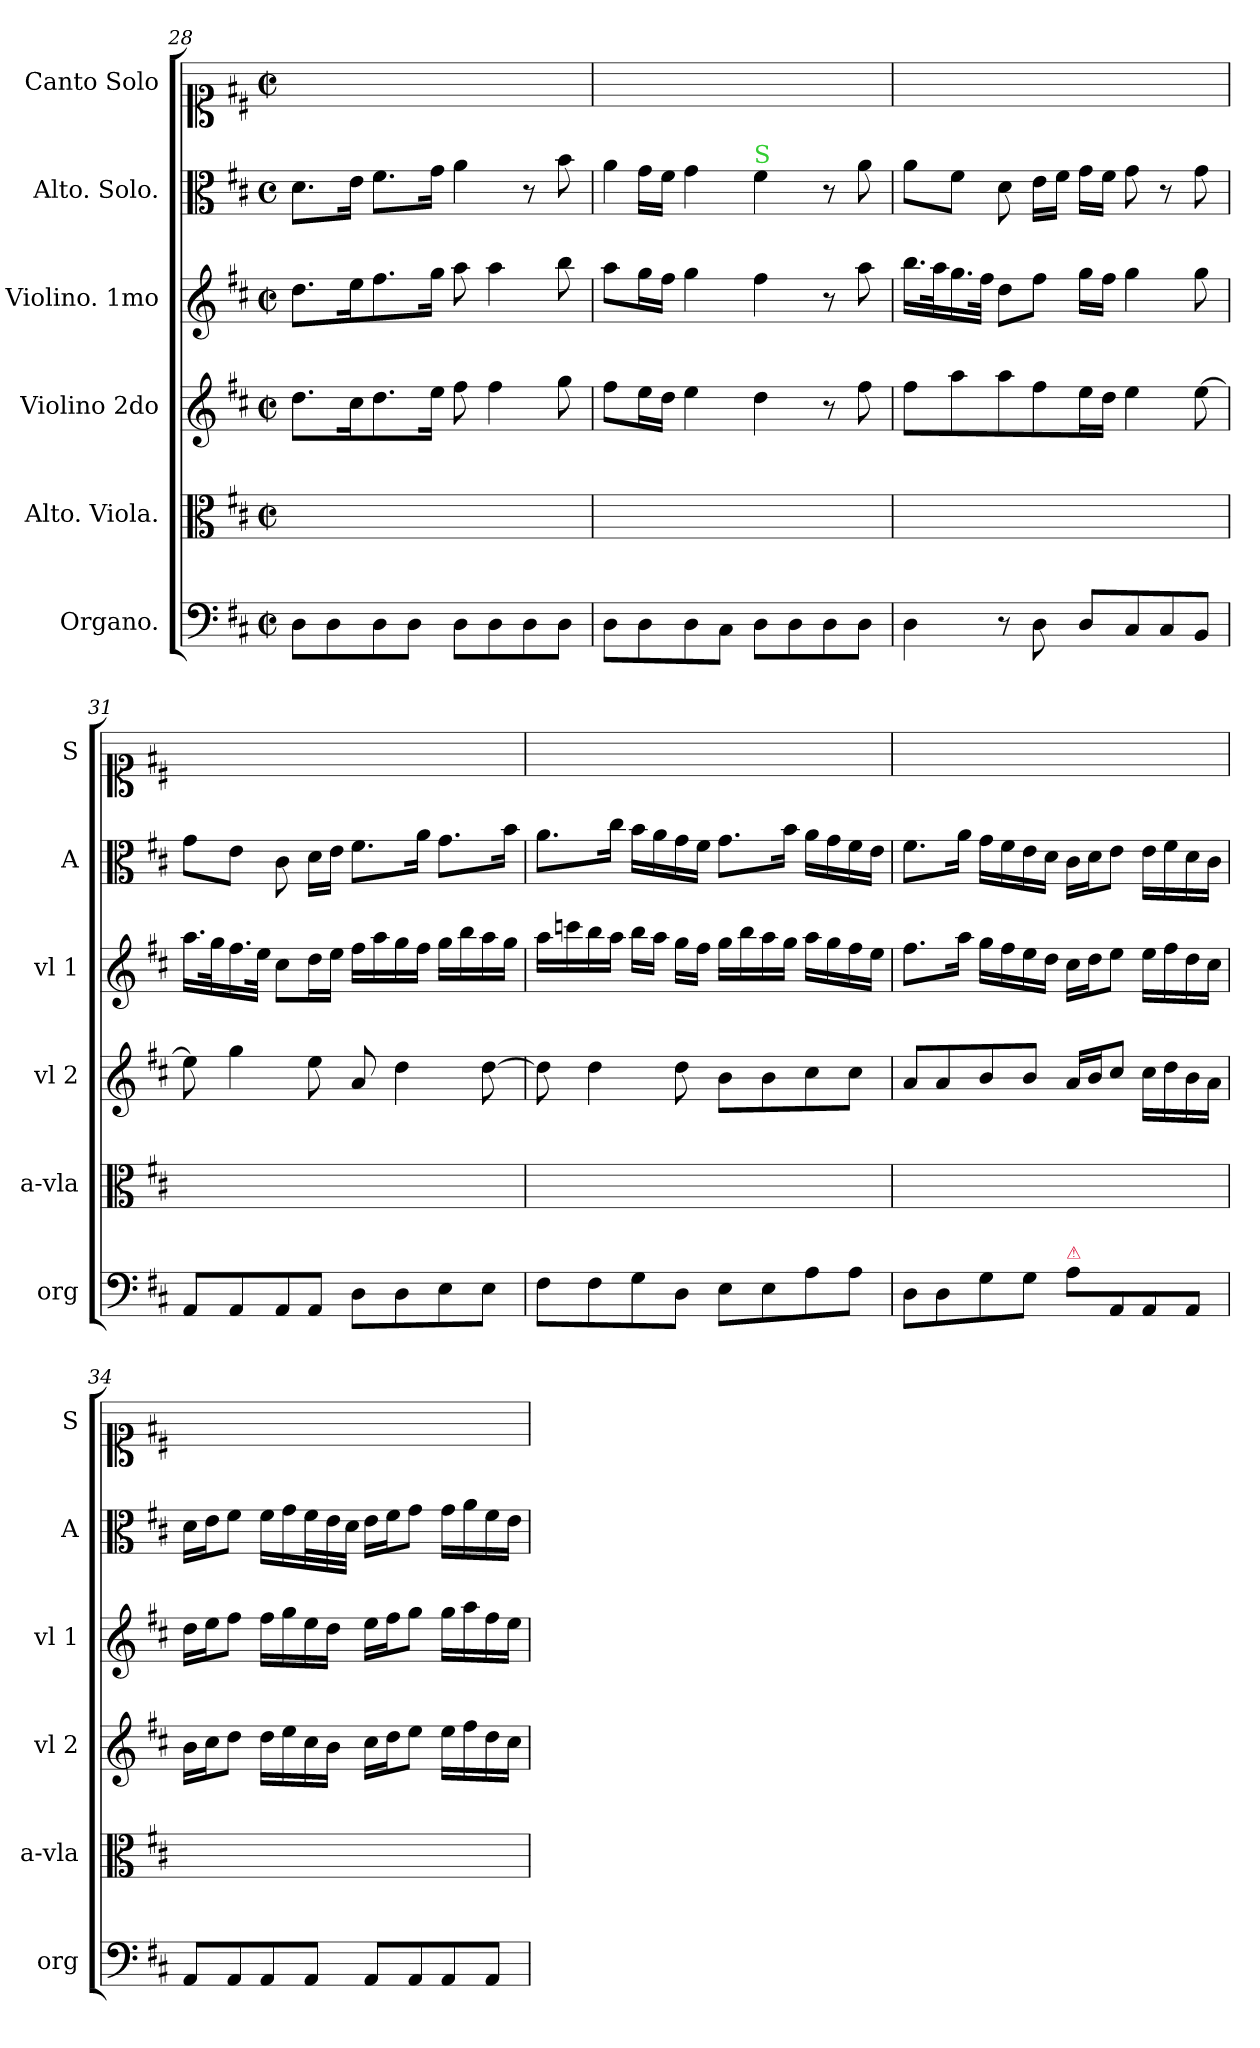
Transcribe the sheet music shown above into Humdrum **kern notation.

**kern	**kern	**kern	**kern	**kern	**kern
*part6	*part5	*part4	*part3	*part2	*part1
*staff6	*staff5	*staff4	*staff3	*staff2	*staff1
*I"Organo.	*I"Alto. Viola.	*I"Violino 2do	*I"Violino. 1mo	*I"Alto. Solo.	*I"Canto Solo
*I'org	*I'a-vla	*I'vl 2	*I'vl 1	*I'A	*I'S
*clefF4	*clefC3	*clefG2	*clefG2	*clefC3	*clefC1
*k[f#c#]	*k[f#c#]	*k[f#c#]	*k[f#c#]	*k[f#c#]	*k[f#c#]
*M2/2	*M2/2	*M2/2	*M2/2	*M2/2	*M2/2
*met(c|)	*met(c|)	*met(c|)	*met(c|)	*met(c)	*met(c|)
=28	=28	=28	=28	=28	=28
8D\L	1ryy	8.dd\L	8.dd\L	8.d\L	1ryy
8D\	.	.	.	.	.
.	.	16cc#\K	16ee\K	16e\Jk	.
8D\	.	8.dd\	8.ff#\	8.f#\L	.
8D\J	.	.	.	.	.
.	.	16ee\Jk	16gg\Jk	16g\Jk	.
8D\L	.	8ff#\	8aa\	4a\	.
8D\	.	4ff#\	4aa\	.	.
8D\	.	.	.	8r	.
8D\J	.	8gg\	8bb\	8b\	.
=29	=29	=29	=29	=29	=29
!	!	!	!	!LO:N:vis=4	!
8D\L	1ryy	8ff#\L	8aa\L	8a\	1ryy
8D\	.	16ee\L	16gg\L	16g\LL	.
.	.	16dd\JJ	16ff#\JJ	16f#\JJ	.
8D\	.	4ee\	4gg\	4g\	.
8C#\J	.	.	.	.	.
!	!	!	!	!LO:TX:a:color=limegreen:t=S	!
8D\L	.	4dd\	4ff#\	4f#\	.
8D\	.	.	.	.	.
8D\	.	8r	8r	8r	.
8D\J	.	8ff#\	8aa\	8a\	.
=30	=30	=30	=30	=30	=30
4D\	1ryy	8ff#\L	16.bb\LL	8a\L	1ryy
.	.	.	32aa\K	.	.
.	.	8aa\	16.gg\	8f#\J	.
.	.	.	32ff#\JJk	.	.
8r	.	8aa\	8dd\L	8d\	.
8D\	.	8ff#\	8ff#\J	16e\LL	.
.	.	.	.	16f#\JJ	.
8D/L	.	16ee\L	16gg\LL	16g\LL	.
.	.	16dd\JJ	16ff#\JJ	16f#\JJ	.
8C#/	.	4ee\	4gg\	8g\	.
8C#/	.	.	.	8r	.
8BB/J	.	[8ee\	8gg\	8g\	.
=31	=31	=31	=31	=31	=31
8AA/L	1ryy	8ee\]	16.aa\LL	8g\L	1ryy
.	.	.	32gg\K	.	.
8AA/	.	4gg\	16.ff#\	8e\J	.
.	.	.	32ee\JJk	.	.
8AA/	.	.	8cc#\L	8c#\	.
8AA/J	.	8ee\	16dd\L	16d\LL	.
.	.	.	16ee\JJ	16e\JJ	.
8D\L	.	8a/	16ff#\LL	8.f#\L	.
.	.	.	16aa\	.	.
8D\	.	4dd\	16gg\	.	.
.	.	.	16ff#\JJ	16a\Jk	.
8E\	.	.	16gg\LL	8.g\L	.
.	.	.	16bb\	.	.
8E\J	.	[8dd\	16aa\	.	.
.	.	.	16gg\JJ	16b\Jk	.
=32	=32	=32	=32	=32	=32
8F#\L	1ryy	8dd\]	16aa\LL	8.a\L	1ryy
.	.	.	16cccn\	.	.
8F#\	.	4dd\	16bb\	.	.
.	.	.	16aa\JJ	16cc#\Jk	.
8G\	.	.	16bb\LL	16b\LL	.
.	.	.	16aa\JJ	16a\	.
8D\J	.	8dd\	16gg\LL	16g\	.
.	.	.	16ff#\JJ	16f#\JJ	.
8E\L	.	8b\L	16gg\LL	8.g\L	.
.	.	.	16bb\	.	.
8E\	.	8b\	16aa\	.	.
.	.	.	16gg\JJ	16b\Jk	.
8A\	.	8cc#\	16aa\LL	16a\LL	.
.	.	.	16gg\	16g\	.
8A\J	.	8cc#\J	16ff#\	16f#\	.
.	.	.	16ee\JJ	16e\JJ	.
=33	=33	=33	=33	=33	=33
8D\L	1ryy	8a/L	8.ff#\L	8.f#\L	1ryy
8D\	.	8a/	.	.	.
.	.	.	16aa\Jk	16a\Jk	.
8G\	.	8b/	16gg\LL	16g\LL	.
.	.	.	16ff#\	16f#\	.
8G\J	.	8b/J	16ee\	16e\	.
.	.	.	16dd\JJ	16d\JJ	.
!LO:TX:a:color=crimson:t=⚠	!	!	!	!	!
8A\L	.	16a/LL	16cc#\LL	16c#\LL	.
.	.	16b/J	16dd\J	16d\J	.
8AA/	.	8cc#/J	8ee\J	8e\J	.
8AA/	.	16cc#\LL	16ee\LL	16e\LL	.
.	.	16dd\	16ff#\	16f#\	.
8AA/J	.	16b\	16dd\	16d\	.
.	.	16a\JJ	16cc#\JJ	16c#\JJ	.
=34	=34	=34	=34	=34	=34
8AA/L	1ryy	16b\LL	16dd\LL	16d\LL	1ryy
.	.	16cc#\J	16ee\J	16e\J	.
8AA/	.	8dd\J	8ff#\J	8f#\J	.
8AA/	.	16dd\LL	16ff#\LL	16f#\LL	.
.	.	16ee\	16gg\	16g\	.
!	!	!	!	!LO:N:vis=32	!
8AA/J	.	16cc#\	16ee\	16f#\L	.
.	.	16b\JJ	16dd\JJ	32e\	.
.	.	.	.	32d\JJJ	.
8AA/L	.	16cc#\LL	16ee\LL	16e\LL	.
.	.	16dd\J	16ff#\J	16f#\J	.
8AA/	.	8ee\J	8gg\J	8g\J	.
8AA/	.	16ee\LL	16gg\LL	16g\LL	.
.	.	16ff#\	16aa\	16a\	.
8AA/J	.	16dd\	16ff#\	16f#\	.
.	.	16cc#\JJ	16ee\JJ	16e\JJ	.
=	=	=	=	=	=
*-	*-	*-	*-	*-	*-
